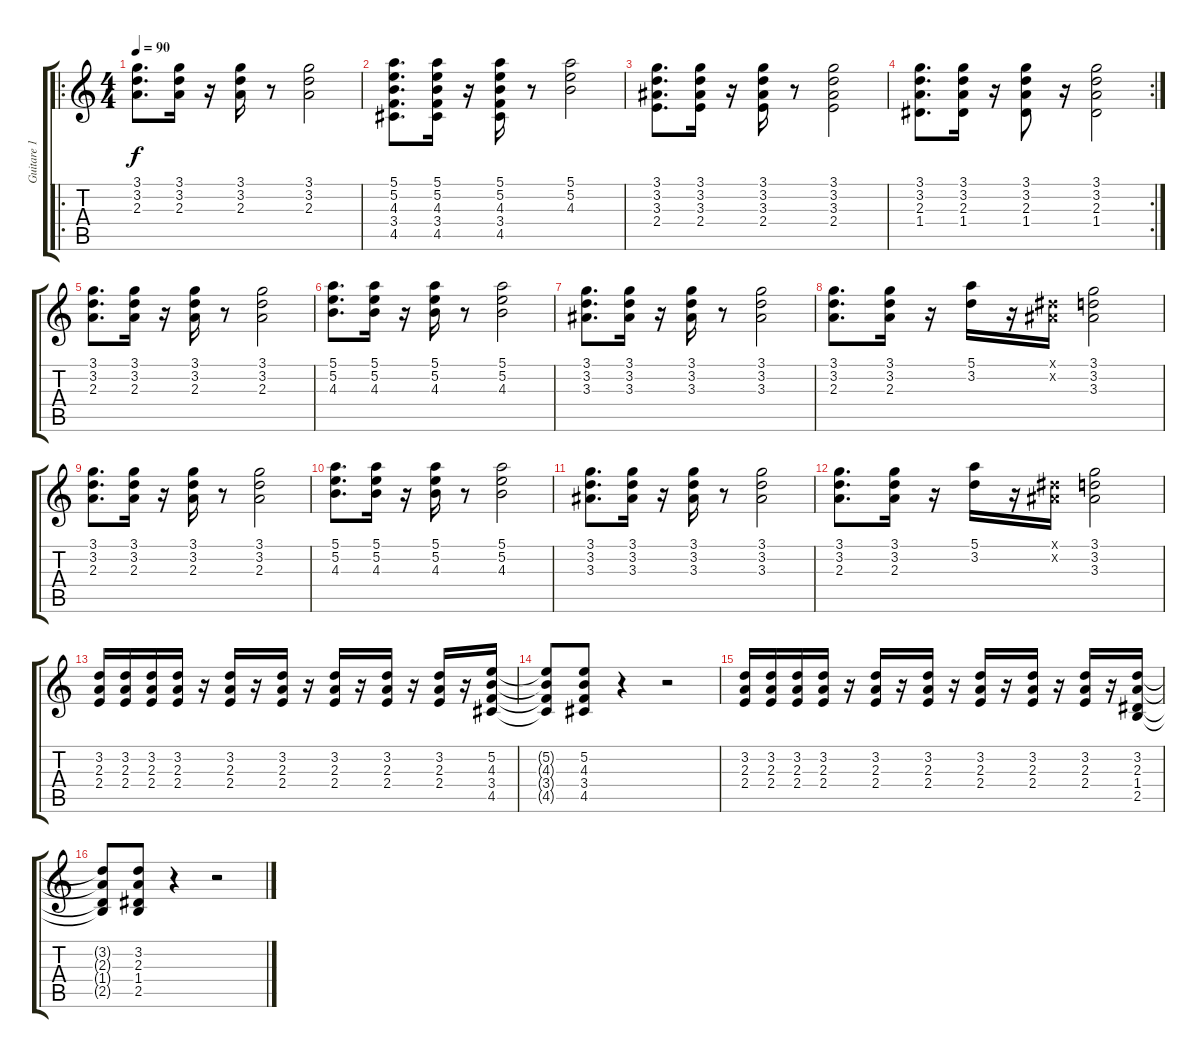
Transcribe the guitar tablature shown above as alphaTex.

\track ("Guitare 1" "Guitare 1") {instrument overdrivenguitar}
\staff {score tabs}
\tuning (E4 B3 G3 D3 A2 E2) {hide}
\ro
\ts (4 4)
\tempo 90
\clef g2
\ks c
(3.1 3.2 2.3).8{d dy f} (3.1 3.2 2.3).16 r.16 (3.1 3.2 2.3).16 r.8 (3.1 3.2 2.3).2 |
(5.1 5.2 4.3 3.4 4.5).8{d} (5.1 5.2 4.3 3.4 4.5).16 r.16 (5.1 5.2 4.3 3.4 4.5).16 r.8 (5.1 5.2 4.3).2 |
(3.1 3.2 3.3 2.4).8{d} (3.1 3.2 3.3 2.4).16 r.16 (3.1 3.2 3.3 2.4).16 r.8 (3.1 3.2 3.3 2.4).2 |
\rc 2
(3.1 3.2 2.3 1.4).8{d} (3.1 3.2 2.3 1.4).16 r.16 (3.1 3.2 2.3 1.4).8 r.16 (3.1 3.2 2.3 1.4).2 |
(3.1 3.2 2.3).8{d} (3.1 3.2 2.3).16 r.16 (3.1 3.2 2.3).16 r.8 (3.1 3.2 2.3).2 |
(5.1 5.2 4.3).8{d} (5.1 5.2 4.3).16 r.16 (5.1 5.2 4.3).16 r.8 (5.1 5.2 4.3).2 |
(3.1 3.2 3.3).8{d} (3.1 3.2 3.3).16 r.16 (3.1 3.2 3.3).16 r.8 (3.1 3.2 3.3).2 |
(3.1 3.2 2.3).8{d} (3.1 3.2 2.3).16 r.16 (5.1 3.2).16 r.16 (-1.1{x} -1.2{x}).16 (3.1 3.2 3.3).2 |
(3.1 3.2 2.3).8{d} (3.1 3.2 2.3).16 r.16 (3.1 3.2 2.3).16 r.8 (3.1 3.2 2.3).2 |
(5.1 5.2 4.3).8{d} (5.1 5.2 4.3).16 r.16 (5.1 5.2 4.3).16 r.8 (5.1 5.2 4.3).2 |
(3.1 3.2 3.3).8{d} (3.1 3.2 3.3).16 r.16 (3.1 3.2 3.3).16 r.8 (3.1 3.2 3.3).2 |
(3.1 3.2 2.3).8{d} (3.1 3.2 2.3).16 r.16 (5.1 3.2).16 r.16 (-1.1{x} -1.2{x}).16 (3.1 3.2 3.3).2 |
(3.2 2.3 2.4).16 (3.2 2.3 2.4).16 (3.2 2.3 2.4).16 (3.2 2.3 2.4).16 r.16 (3.2 2.3 2.4).16 r.16 (3.2 2.3 2.4).16 r.16 (3.2 2.3 2.4).16 r.16 (3.2 2.3 2.4).16 r.16 (3.2 2.3 2.4).16 r.16 (5.2 4.3 3.4 4.5).16 |
(5.2{t} 4.3{t} 3.4{t} 4.5{t}).8 (5.2 4.3 3.4 4.5).8 r.4 r.2 |
(3.2 2.3 2.4).16 (3.2 2.3 2.4).16 (3.2 2.3 2.4).16 (3.2 2.3 2.4).16 r.16 (3.2 2.3 2.4).16 r.16 (3.2 2.3 2.4).16 r.16 (3.2 2.3 2.4).16 r.16 (3.2 2.3 2.4).16 r.16 (3.2 2.3 2.4).16 r.16 (3.2 2.3 1.4 2.5).16 |
(3.2{t} 2.3{t} 1.4{t} 2.5{t}).8 (3.2 2.3 1.4 2.5).8 r.4 r.2
